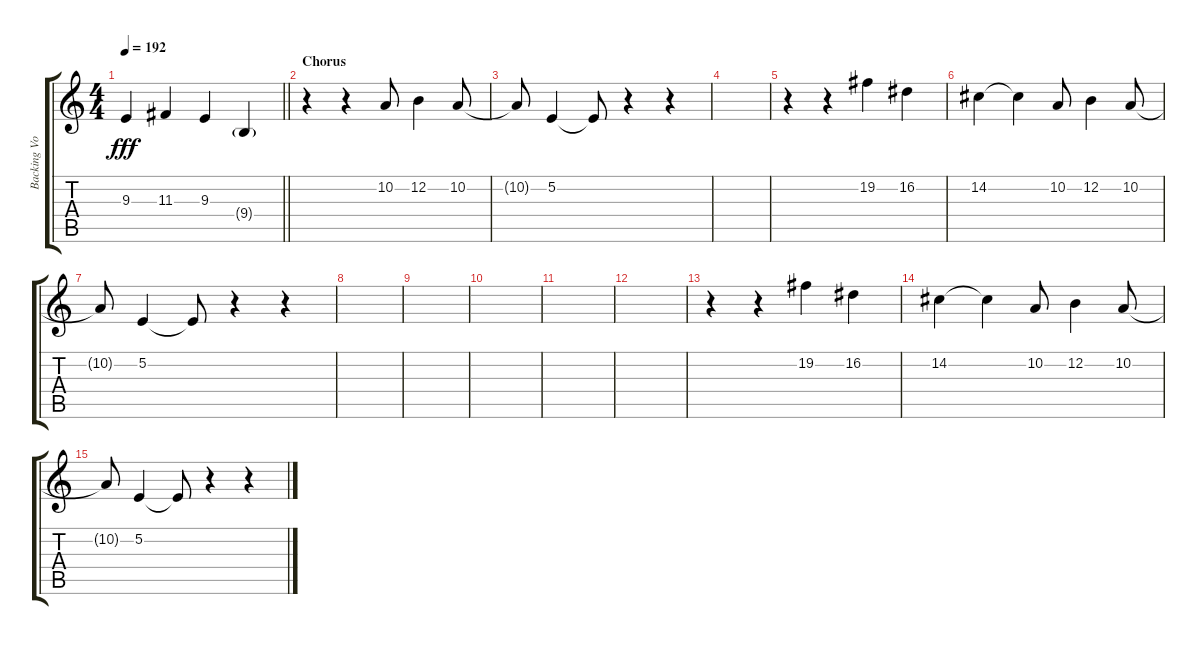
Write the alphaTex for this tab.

\track ("Backing Vox (Cone)" "Backing Vo") {instrument lead2sawtooth}
\staff {score tabs}
\tuning (E4 B3 G3 D3 A2 E2) {hide}
\ts (4 4)
\tempo 192
\clef g2
\barLineRight lightlight
\ks c
9.3.4{dy fff} 11.3.4 9.3.4 9.4{g}.4 |
\section ("" "Chorus")
r.4 r.4 10.2.8 12.2.4 10.2.8 |
10.2{t}.8 5.2.4 5.2{t}.8 r.4 r.4 |
|
r.4 r.4 19.2.4 16.2.4 |
14.2.4 14.2{t}.4 10.2.8 12.2.4 10.2.8 |
10.2{t}.8 5.2.4 5.2{t}.8 r.4 r.4 |
|
|
|
|
|
r.4 r.4 19.2.4 16.2.4 |
14.2.4 14.2{t}.4 10.2.8 12.2.4 10.2.8 |
10.2{t}.8 5.2.4 5.2{t}.8 r.4 r.4
